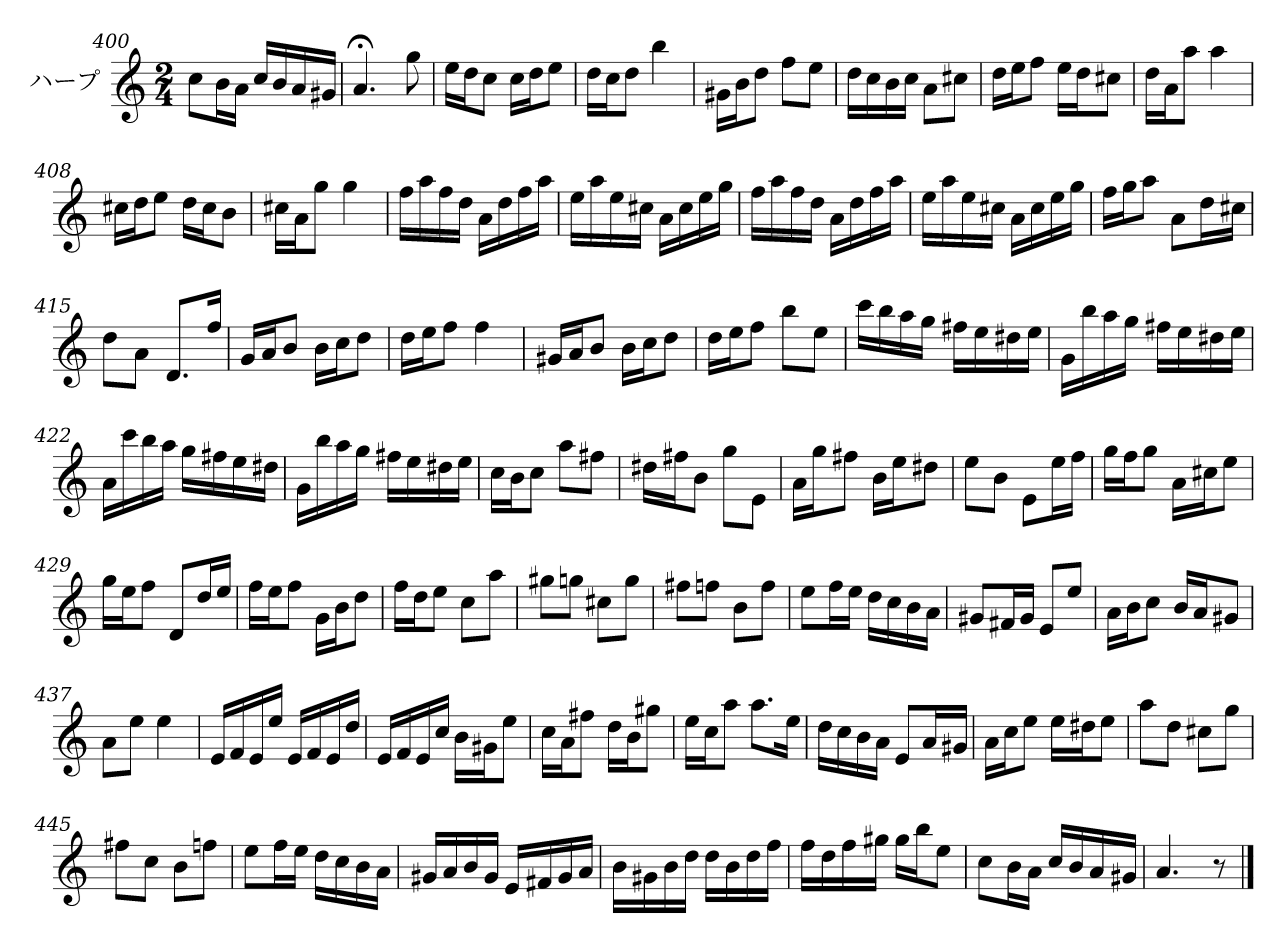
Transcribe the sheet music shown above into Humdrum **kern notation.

**kern
*part1
*staff1
*I"ハープ
*clefG2
*k[]
*M2/4
=400
8cc\L
16b\L
16a\JJ
16cc/LL
16b/
16a/
16g#X/JJ
=401
4.a;</
8gg\
=402
16ee\LL
16dd\J
8cc\J
16cc\LL
16dd\J
8ee\J
=403
16dd\LL
16cc\J
8dd\J
4bb\
=404
16g#X\LL
16b\J
8dd\J
8ff\L
8ee\J
=405
16dd\LL
16cc\
16b\
16cc\JJ
8a\L
8cc#X\J
=406
16dd\LL
16ee\J
8ff\J
16ee\LL
16dd\J
8cc#X\J
=407
16dd\LL
16a\J
8aa\J
4aa\
=408
16cc#X\LL
16dd\J
8ee\J
16dd\LL
16cc#\J
8b\J
=409
16cc#X\LL
16a\J
8gg\J
4gg\
=410
16ff\LL
16aa\
16ff\
16dd\JJ
16a\LL
16dd\
16ff\
16aa\JJ
=411
16ee\LL
16aa\
16ee\
16cc#X\JJ
16a\LL
16cc#\
16ee\
16gg\JJ
=412
16ff\LL
16aa\
16ff\
16dd\JJ
16a\LL
16dd\
16ff\
16aa\JJ
=413
16ee\LL
16aa\
16ee\
16cc#X\JJ
16a\LL
16cc#\
16ee\
16gg\JJ
=414
16ff\LL
16gg\J
8aa\J
8a\L
16dd\L
16cc#X\JJ
=415
8dd\L
8a\J
8.d/L
16ff/Jk
=416
16g/LL
16a/J
8b/J
16b\LL
16cc\J
8dd\J
=417
16dd\LL
16ee\J
8ff\J
4ff\
=418
16g#X/LL
16a/J
8b/J
16b\LL
16cc\J
8dd\J
=419
16dd\LL
16ee\J
8ff\J
8bb\L
8ee\J
=420
16ccc\LL
16bb\
16aa\
16gg\JJ
16ff#X\LL
16ee\
16dd#X\
16ee\JJ
=421
16g\LL
16bb\
16aa\
16gg\JJ
16ff#X\LL
16ee\
16dd#X\
16ee\JJ
=422
16a\LL
16ccc\
16bb\
16aa\JJ
16gg\LL
16ff#X\
16ee\
16dd#X\JJ
=423
16g\LL
16bb\
16aa\
16gg\JJ
16ff#X\LL
16ee\
16dd#X\
16ee\JJ
=424
16cc\LL
16b\J
8cc\J
8aa\L
8ff#X\J
=425
16dd#X\LL
16ff#X\J
8b\J
8gg\L
8e\J
=426
16a\LL
16gg\J
8ff#X\J
16b\LL
16ee\J
8dd#X\J
=427
8ee\L
8b\J
8e\L
16ee\L
16ff\JJ
=428
16gg\LL
16ff\J
8gg\J
16a\LL
16cc#X\J
8ee\J
=429
16gg\LL
16ee\J
8ff\J
8d/L
16dd/L
16ee/JJ
=430
16ff\LL
16ee\J
8ff\J
16g\LL
16b\J
8dd\J
=431
16ff\LL
16dd\J
8ee\J
8cc\L
8aa\J
=432
8gg#X\L
8ggn\J
8cc#X\L
8gg\J
=433
8ff#X\L
8ffn\J
8b\L
8ff\J
=434
8ee\L
16ff\L
16ee\JJ
16dd\LL
16cc\
16b\
16a\JJ
=435
8g#X/L
16f#X/L
16g#/JJ
8e/L
8ee/J
=436
16a\LL
16b\J
8cc\J
16b/LL
16a/J
8g#X/J
=437
8a\L
8ee\J
4ee\
=438
16e/LL
16f/
16e/
16ee/JJ
16e/LL
16f/
16e/
16dd/JJ
=439
16e/LL
16f/
16e/
16cc/JJ
16b\LL
16g#X\J
8ee\J
=440
16cc\LL
16a\J
8ff#X\J
16dd\LL
16b\J
8gg#X\J
=441
16ee\LL
16cc\J
8aa\J
8.aa\L
16ee\Jk
=442
16dd\LL
16cc\
16b\
16a\JJ
8e/L
16a/L
16g#X/JJ
=443
16a\LL
16cc\J
8ee\J
16ee\LL
16dd#X\J
8ee\J
=444
8aa\L
8dd\J
8cc#X\L
8gg\J
=445
8ff#X\L
8cc\J
8b\L
8ffn\J
=446
8ee\L
16ff\L
16ee\JJ
16dd\LL
16cc\
16b\
16a\JJ
=447
16g#X/LL
16a/
16b/
16g#/JJ
16e/LL
16f#X/
16g#/
16a/JJ
=448
16b\LL
16g#X\
16b\
16dd\JJ
16dd\LL
16b\
16dd\
16ff\JJ
=449
16ff\LL
16dd\
16ff\
16gg#X\JJ
16gg#\LL
16bb\J
8ee\J
=450
8cc\L
16b\L
16a\JJ
16cc/LL
16b/
16a/
16g#X/JJ
=451
4.a/
8r
==
*-
